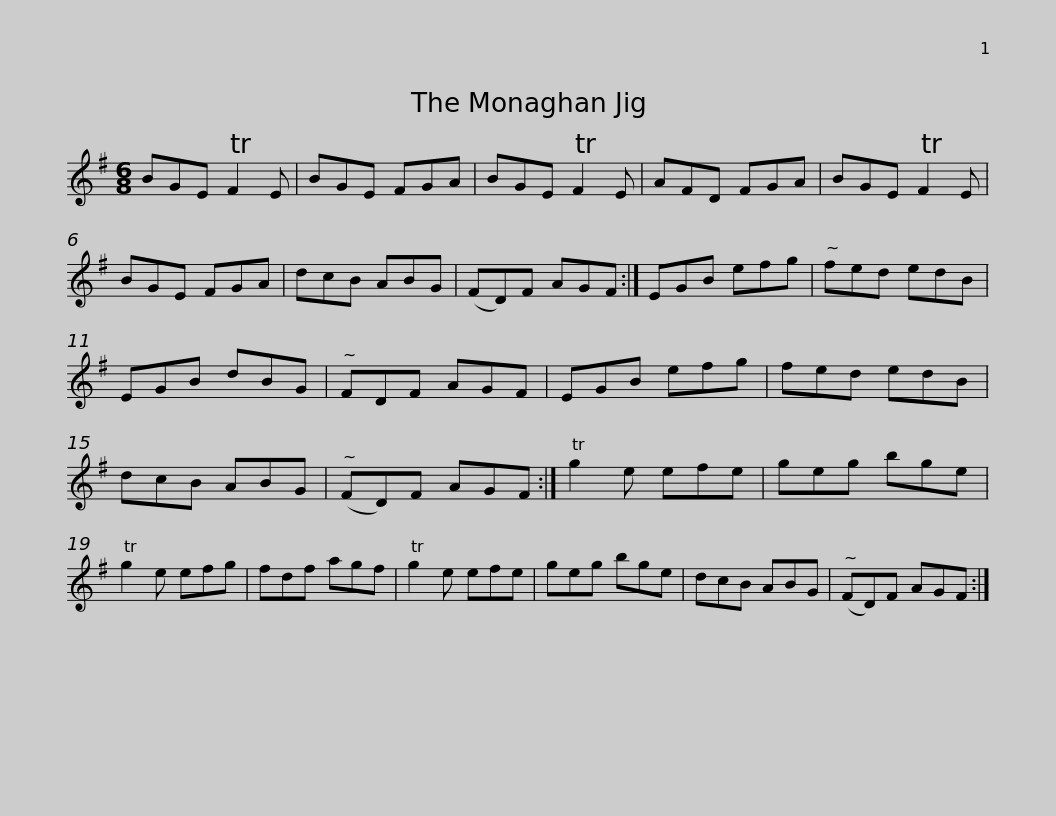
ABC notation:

X:1
L:1/8
M:6/8
I:linebreak $
K:Emin
V:1 treble
V:1
 BGE TF2 E | BGE FGA | BGE TF2 E | AFD FGA | BGE TF2 E | %5
 BGE FGA | dcB ABG |$ (FD)F AGF :| EGB efg | fed edB | %10
 EGB dBG | FDF AGF | EGB efg | fed edB |$ dcB ABG | %15
 (FD)F AGF :| Tg2 e efe | geg bge | Tg2 e efg | fdf agf | %20
 Tg2 e efe |$ geg bge | dcB ABG | (FD)F AGF :| %24
